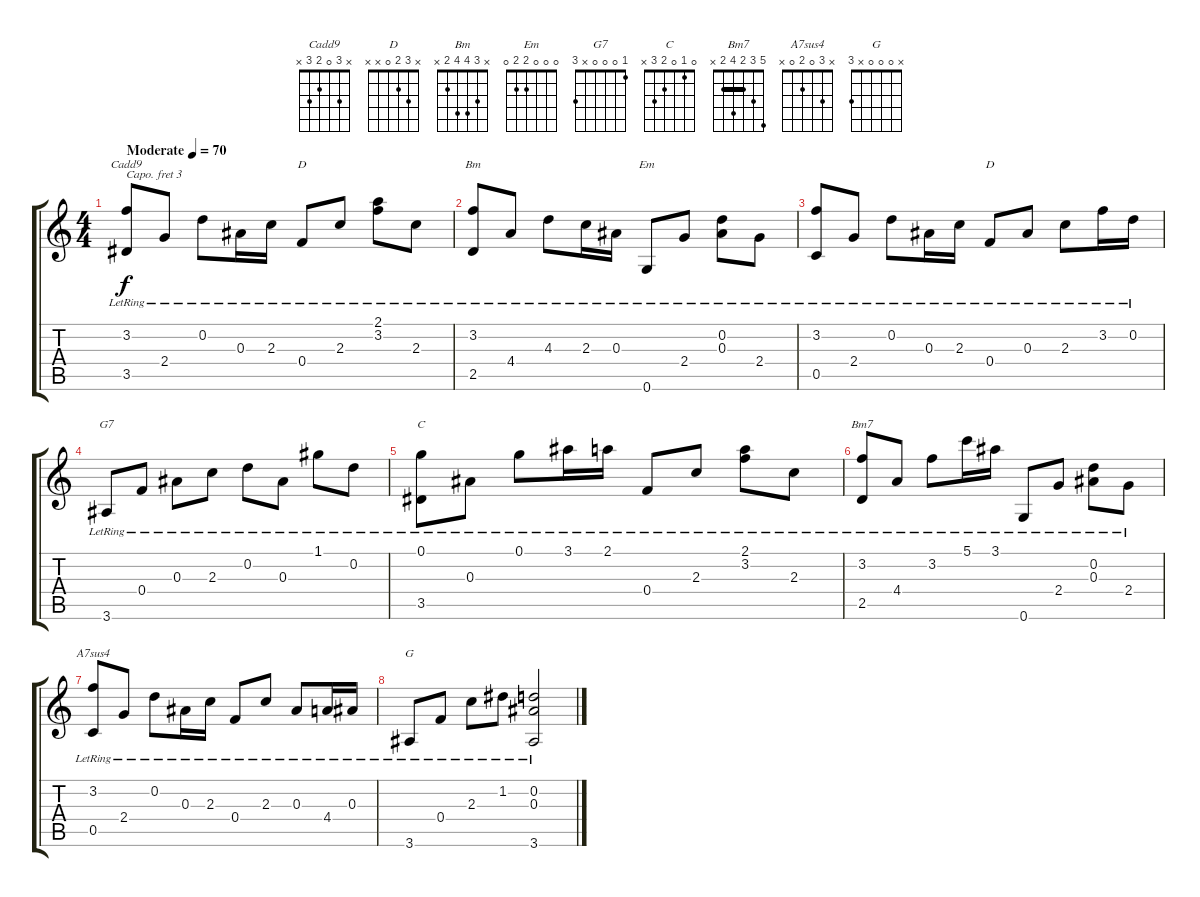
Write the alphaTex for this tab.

\track "" {instrument acousticguitarnylon}
\staff {score tabs}
\capo 3
\tuning (E4 B3 G3 D3 A2 E2) {hide}
\chord ("Cadd9" x 3 0 2 3 x)
\chord ("D" 2 3 2 0 x x)
\chord ("Bm" x 3 4 4 2 x) {barre 2}
\chord ("Em" 0 0 0 2 2 0)
\chord ("D" x 3 2 0 x x)
\chord ("G7" 1 0 0 0 x 3)
\chord ("C" 0 1 0 2 3 x)
\chord ("Bm7" 5 3 2 4 2 x) {barre 2}
\chord ("A7sus4" x 3 0 2 0 x)
\chord ("G" x 0 0 0 x 3)
\ts (4 4)
\tempo (70 "Moderate")
\clef g2
\ks c
(3.2{lr} 3.5{lr}).8{ch "Cadd9" dy f instrument acousticguitarnylon} 2.4{lr}.8 0.2{lr}.8 0.3{lr}.16 2.3{lr}.16 0.4{lr}.8{ch "D"} 2.3{lr}.8 (2.1{lr} 3.2{lr}).8 2.3{lr}.8 |
(3.2{lr} 2.5{lr}).8{ch "Bm"} 4.4{lr}.8 4.3{lr}.8 2.3{lr}.16 0.3{lr}.16 0.6{lr}.8{ch "Em"} 2.4{lr}.8 (0.2{lr} 0.3{lr}).8 2.4{lr}.8 |
(3.2{lr} 0.5{lr}).8 2.4{lr}.8 0.2{lr}.8 0.3{lr}.16 2.3{lr}.16 0.4{lr}.8{ch "D"} 0.3{lr}.8 2.3{lr}.8 3.2{lr}.16 0.2{lr}.16 |
3.6{lr}.8{ch "G7"} 0.4{lr}.8 0.3{lr}.8 2.3{lr}.8 0.2{lr}.8 0.3{lr}.8 1.1{lr}.8 0.2{lr}.8 |
(0.1{lr} 3.5{lr}).8{ch "C"} 0.3{lr}.8 0.1{lr}.8 3.1{lr}.16 2.1{lr}.16 0.4{lr}.8 2.3{lr}.8 (2.1{lr} 3.2{lr}).8 2.3{lr}.8 |
(3.2{lr} 2.5{lr}).8{ch "Bm7"} 4.4{lr}.8 3.2{lr}.8 5.1{lr}.16 3.1{lr}.16 0.6{lr}.8 2.4{lr}.8 (0.2{lr} 0.3{lr}).8 2.4{lr}.8 |
(3.2{lr} 0.5{lr}).8{ch "A7sus4"} 2.4{lr}.8 0.2{lr}.8 0.3{lr}.16 2.3{lr}.16 0.4{lr}.8 2.3{lr}.8 0.3{lr}.8 4.4{lr}.16 0.3{lr}.16 |
3.6{lr}.8{ch "G"} 0.4{lr}.8 2.3{lr}.8 1.2{lr}.8 (0.2{lr} 0.3{lr} 3.6{lr}).2
